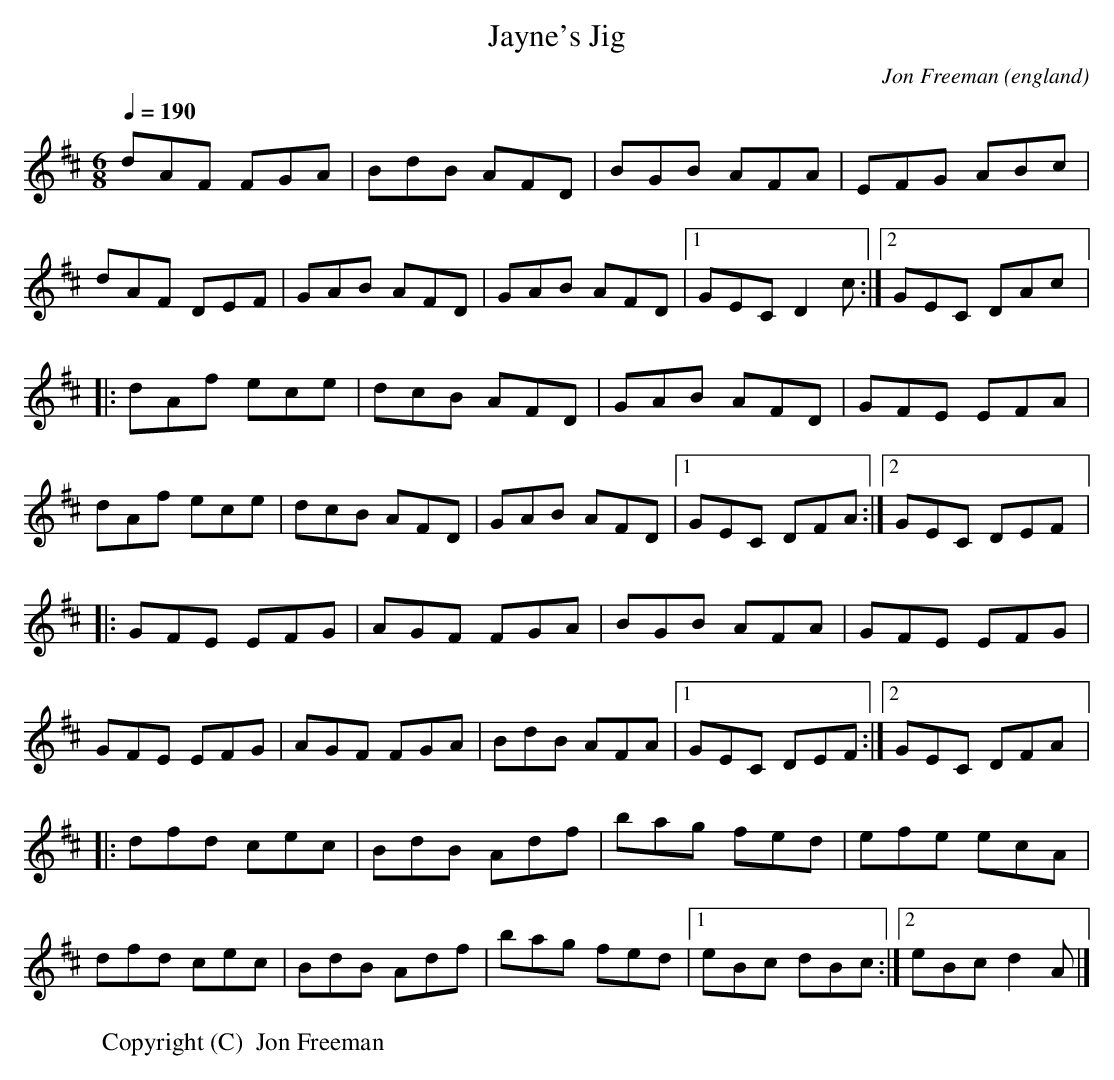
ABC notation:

X:1
T:Jayne's Jig
O:england
C:Jon Freeman
M:6/8
L:1/8
Q:1/4=190
K:D
dAF FGA|BdB AFD|BGB AFA|EFG ABc|
dAF DEF|GAB AFD|GAB AFD|1 GEC D2c :|2 GEC DAc |:
dAf ece|dcB AFD|GAB AFD|GFE EFA|
dAf ece|dcB AFD|GAB AFD|1 GEC DFA :|2 GEC DEF |:
GFE EFG|AGF FGA|BGB AFA|GFE EFG|
GFE EFG|AGF FGA|BdB AFA|1 GEC DEF :|2 GEC DFA|:
dfd cec|BdB Adf|bag fed|efe ecA|
dfd cec|BdB Adf|bag fed|1 eBc dBc :|2 eBc d2A|]
W:Copyright (C)  Jon Freeman
